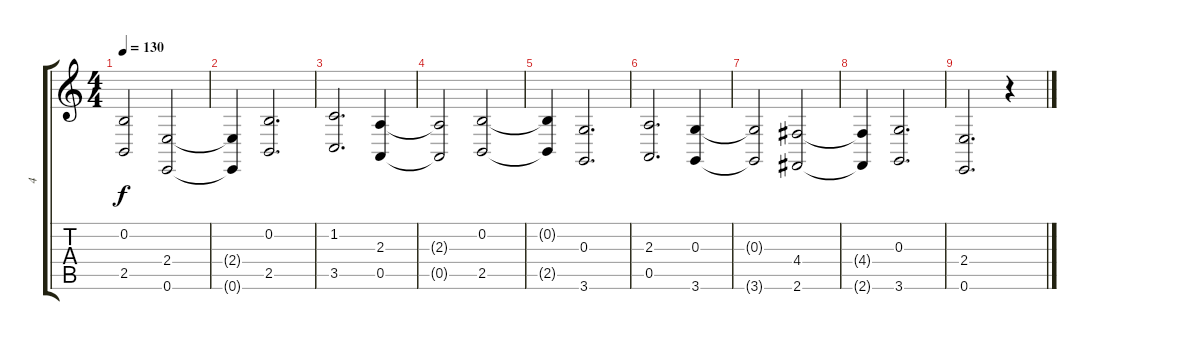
\track ("4" "4") {instrument lead2sawtooth}
\staff {score tabs}
\tuning (E4 B3 G3 D3 A2 E2) {hide}
\ts (4 4)
\tempo 130
\clef g2
\ks c
(0.2{t} 2.5{t}).2{dy f} (2.4 0.6).2 |
(2.4{t} 0.6{t}).4 (0.2 2.5).2{d} |
(1.2 3.5).2{d} (2.3 0.5).4 |
(2.3{t} 0.5{t}).2 (0.2 2.5).2 |
(0.2{t} 2.5{t}).4 (0.3 3.6).2{d} |
(2.3 0.5).2{d} (0.3 3.6).4 |
(0.3{t} 3.6{t}).2 (4.4 2.6).2 |
(4.4{t} 2.6{t}).4 (0.3 3.6).2{d} |
(2.4 0.6).2{d} r.4
